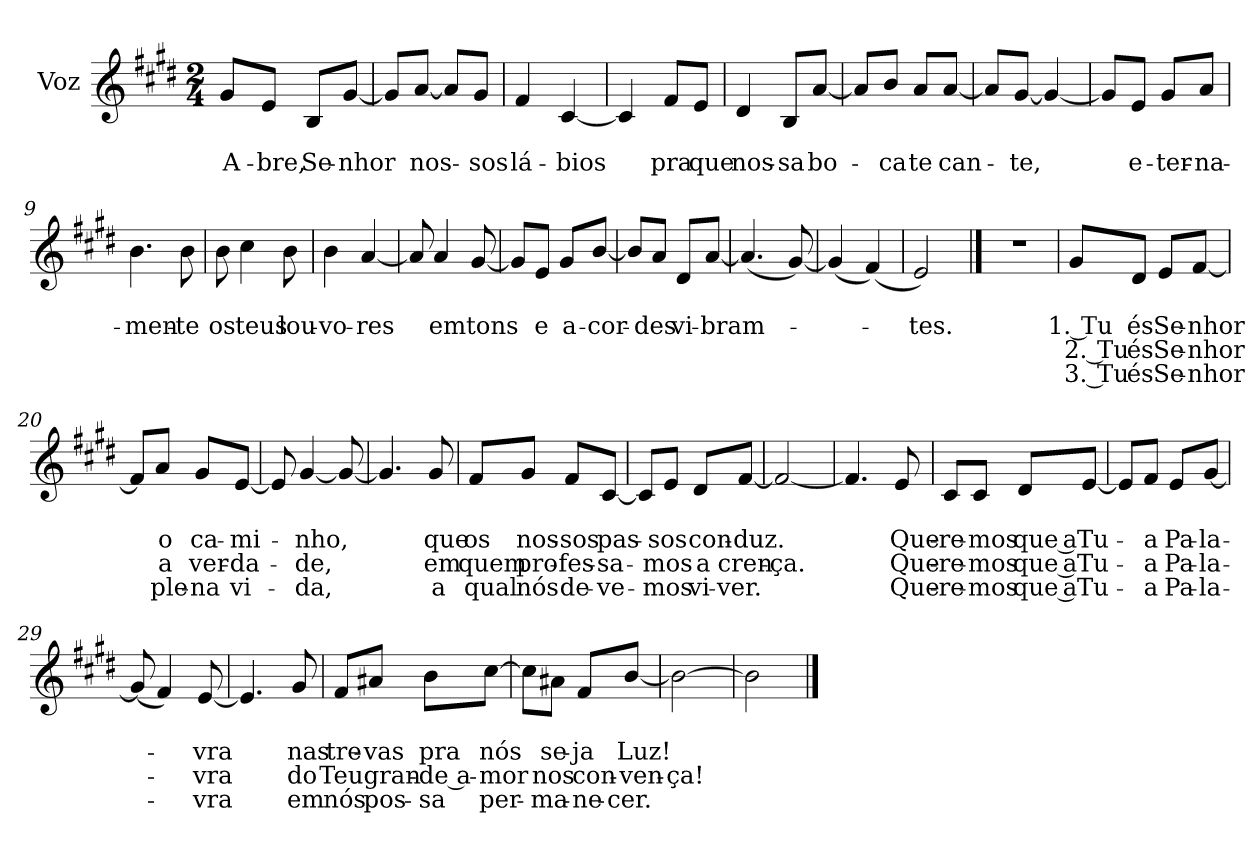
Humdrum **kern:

**kern	**text	**text	**text	**text
*part1	*part1	*part1	*part1	*part1
*staff1	*staff1	*staff1	*staff1	*staff1
*I"Voz	*	*	*	*
*I'Vo.	*	*	*	*
*clefG2	*	*	*	*
*k[f#c#g#d#]	*	*	*	*
*M2/4	*	*	*	*
*MM86	*	*	*	*
=1	=1	=1	=1	=1
!	!	!LO:LY:b	!	!
8g#/L	.	A-	.	.
!	!	!LO:LY:b	!	!
8e/J	.	-bre,	.	.
!	!	!LO:LY:b	!	!
8B/L	.	Se-	.	.
!	!	!LO:LY:b	!	!
[8g#/J	.	-nhor	.	.
=2	=2	=2	=2	=2
8g#/L]	.	.	.	.
!	!	!LO:LY:b	!	!
[8a/J	.	nos-	.	.
8a/L]	.	.	.	.
!	!	!LO:LY:b	!	!
8g#/J	.	-sos	.	.
=3	=3	=3	=3	=3
!	!	!LO:LY:b	!	!
4f#/	.	lá-	.	.
!	!	!LO:LY:b	!	!
[4c#/	.	-bios	.	.
=4	=4	=4	=4	=4
4c#/]	.	.	.	.
!	!	!LO:LY:b	!	!
8f#/L	.	pra	.	.
!	!	!LO:LY:b	!	!
8e/J	.	que	.	.
=5	=5	=5	=5	=5
!	!	!LO:LY:b	!	!
4d#/	.	nos-	.	.
!	!	!LO:LY:b	!	!
8B/L	.	-sa	.	.
!	!	!LO:LY:b	!	!
[8a/J	.	bo-	.	.
=6	=6	=6	=6	=6
8a/L]	.	.	.	.
!	!	!LO:LY:b	!	!
8b/J	.	-ca	.	.
!	!	!LO:LY:b	!	!
8a/L	.	te	.	.
!	!	!LO:LY:b	!	!
[8a/J	.	can-	.	.
=7	=7	=7	=7	=7
8a/L]	.	.	.	.
!	!	!LO:LY:b	!	!
[8g#/J	.	-te,	.	.
4g#/_	.	.	.	.
=8	=8	=8	=8	=8
8g#/L]	.	.	.	.
!	!	!LO:LY:b	!	!
8e/J	.	e-	.	.
!	!	!LO:LY:b	!	!
8g#/L	.	-ter-	.	.
!	!	!LO:LY:b	!	!
8a/J	.	-na-	.	.
!!LO:LB:g=z
=9	=9	=9	=9	=9
!	!	!LO:LY:b	!	!
4.b\	.	-men-	.	.
!	!	!LO:LY:b	!	!
8b\	.	-te	.	.
=10	=10	=10	=10	=10
!	!	!LO:LY:b	!	!
8b\	.	os	.	.
!	!	!LO:LY:b	!	!
4cc#\	.	teus	.	.
!	!	!LO:LY:b	!	!
8b\	.	lou-	.	.
=11	=11	=11	=11	=11
!	!	!LO:LY:b	!	!
4b\	.	-vo-	.	.
!	!	!LO:LY:b	!	!
[4a/	.	-res	.	.
=12	=12	=12	=12	=12
8a/]	.	.	.	.
!	!	!LO:LY:b	!	!
4a/	.	em	.	.
!	!	!LO:LY:b	!	!
[8g#/	.	tons	.	.
=13	=13	=13	=13	=13
8g#/L]	.	.	.	.
!	!	!LO:LY:b	!	!
8e/J	.	e	.	.
!	!	!LO:LY:b	!	!
8g#/L	.	a-	.	.
!	!	!LO:LY:b	!	!
[8b/J	.	-cor-	.	.
=14	=14	=14	=14	=14
8b/L]	.	.	.	.
!	!	!LO:LY:b	!	!
8a/J	.	-des	.	.
!	!	!LO:LY:b	!	!
8d#/L	.	vi-	.	.
!	!	!LO:LY:b	!	!
[8a/J	.	-bram-	.	.
=15	=15	=15	=15	=15
(<4.a/]	.	.	.	.
[8g#/)	.	.	.	.
=16	=16	=16	=16	=16
(<4g#/]	.	.	.	.
(<4f#/)	.	.	.	.
=17	=17	=17	=17	=17
!	!	!LO:LY:b	!	!
2e/)	.	-tes.	.	.
!!LO:LB:g=z
==18	==18	==18	==18	==18
2r	.	.	.	.
=19	=19	=19	=19	=19
!	!	!LO:LY:b	!LO:LY:b	!LO:LY:b
8g#/L	.	1. Tu	2. Tu	3. Tu
!	!	!LO:LY:b	!LO:LY:b	!LO:LY:b
8d#/J	.	és	és	és
!	!	!LO:LY:b	!LO:LY:b	!LO:LY:b
8e/L	.	Se-	Se-	Se-
!	!	!LO:LY:b	!LO:LY:b	!LO:LY:b
[8f#/J	.	-nhor	-nhor	-nhor
=20	=20	=20	=20	=20
8f#/L]	.	.	.	.
!	!	!LO:LY:b	!LO:LY:b	!LO:LY:b
8a/J	.	o	-a	ple-
!	!	!LO:LY:b	!LO:LY:b	!LO:LY:b
8g#/L	.	ca-	ver-	-na
!	!	!LO:LY:b	!LO:LY:b	!LO:LY:b
[8e/J	.	-mi-	-da-	vi-
=21	=21	=21	=21	=21
8e/]	.	.	.	.
!	!	!LO:LY:b	!LO:LY:b	!LO:LY:b
[4g#/	.	-nho,	-de,	-da,
8g#/_	.	.	.	.
=22	=22	=22	=22	=22
4.g#/]	.	.	.	.
!	!	!LO:LY:b	!LO:LY:b	!LO:LY:b
8g#/	.	que	em	a
!!LO:LB:g=z
=23	=23	=23	=23	=23
!	!	!LO:LY:b	!LO:LY:b	!LO:LY:b
8f#/L	.	os	quem	qual
!	!	!LO:LY:b	!LO:LY:b	!LO:LY:b
8g#/J	.	nos-	pro-	nós
!	!	!LO:LY:b	!LO:LY:b	!LO:LY:b
8f#/L	.	-sos	-fes-	de-
!	!	!LO:LY:b	!LO:LY:b	!LO:LY:b
[8c#/J	.	pas-	-sa-	-ve-
=24	=24	=24	=24	=24
8c#/L]	.	.	.	.
!	!	!LO:LY:b	!LO:LY:b	!LO:LY:b
8e/J	.	-sos	-mos	-mos
!	!	!LO:LY:b	!LO:LY:b	!LO:LY:b
8d#/L	.	con-	a	vi-
!	!	!LO:LY:b	!LO:LY:b	!LO:LY:b
[8f#/J	.	-duz.	cren-	-ver.
=25	=25	=25	=25	=25
!	!	!	!LO:LY:b	!
2f#/_	.	.	-ça.	.
=26	=26	=26	=26	=26
4.f#/]	.	.	.	.
!	!	!LO:LY:b	!LO:LY:b	!LO:LY:b
8e/	.	Que-	Que-	Que-
=27	=27	=27	=27	=27
!	!	!LO:LY:b	!LO:LY:b	!LO:LY:b
8c#/L	.	-re-	-re-	-re-
!	!	!LO:LY:b	!LO:LY:b	!LO:LY:b
8c#/J	.	-mos	-mos	-mos
!	!	!LO:LY:b	!LO:LY:b	!LO:LY:b
8d#/L	.	que a	que a	que a
!	!	!LO:LY:b	!LO:LY:b	!LO:LY:b
[8e/J	.	Tu-	Tu-	Tu-
=28	=28	=28	=28	=28
8e/L]	.	.	.	.
!	!	!LO:LY:b	!LO:LY:b	!LO:LY:b
8f#/J	.	-a	-a	-a
!	!	!LO:LY:b	!LO:LY:b	!LO:LY:b
8e/L	.	Pa-	Pa-	Pa-
!	!	!LO:LY:b	!LO:LY:b	!LO:LY:b
[8g#/J	.	-la-	-la-	-la-
!!LO:LB:g=z
=29	=29	=29	=29	=29
(<8g#/]	.	.	.	.
4f#/)	.	.	.	.
!	!	!LO:LY:b	!LO:LY:b	!LO:LY:b
[8e/	.	-vra	-vra	-vra
=30	=30	=30	=30	=30
4.e/]	.	.	.	.
!	!	!LO:LY:b	!LO:LY:b	!LO:LY:b
8g#/	.	nas	do	em
=31	=31	=31	=31	=31
!	!	!LO:LY:b	!LO:LY:b	!LO:LY:b
8f#/L	.	tre-	Teu	nós
!	!	!LO:LY:b	!LO:LY:b	!LO:LY:b
8a#X/J	.	-vas	gran-	pos-
!	!	!LO:LY:b	!LO:LY:b	!LO:LY:b
8b\L	.	pra	-de a-	-sa
!	!	!LO:LY:b	!LO:LY:b	!LO:LY:b
[8cc#\J	.	nós	-mor	per-
=32	=32	=32	=32	=32
8cc#\L]	.	.	.	.
!	!	!LO:LY:b	!LO:LY:b	!LO:LY:b
8a#X\J	.	se-	nos	-ma-
!	!	!LO:LY:b	!LO:LY:b	!LO:LY:b
8f#/L	.	-ja	con-	-ne-
!	!	!LO:LY:b	!LO:LY:b	!LO:LY:b
[8b/J	.	Luz!	-ven-	-cer.
=33	=33	=33	=33	=33
!	!	!	!LO:LY:b	!
2b\_	.	.	-ça!	.
=34	=34	=34	=34	=34
2b\]	.	.	.	.
==	==	==	==	==
*-	*-	*-	*-	*-
